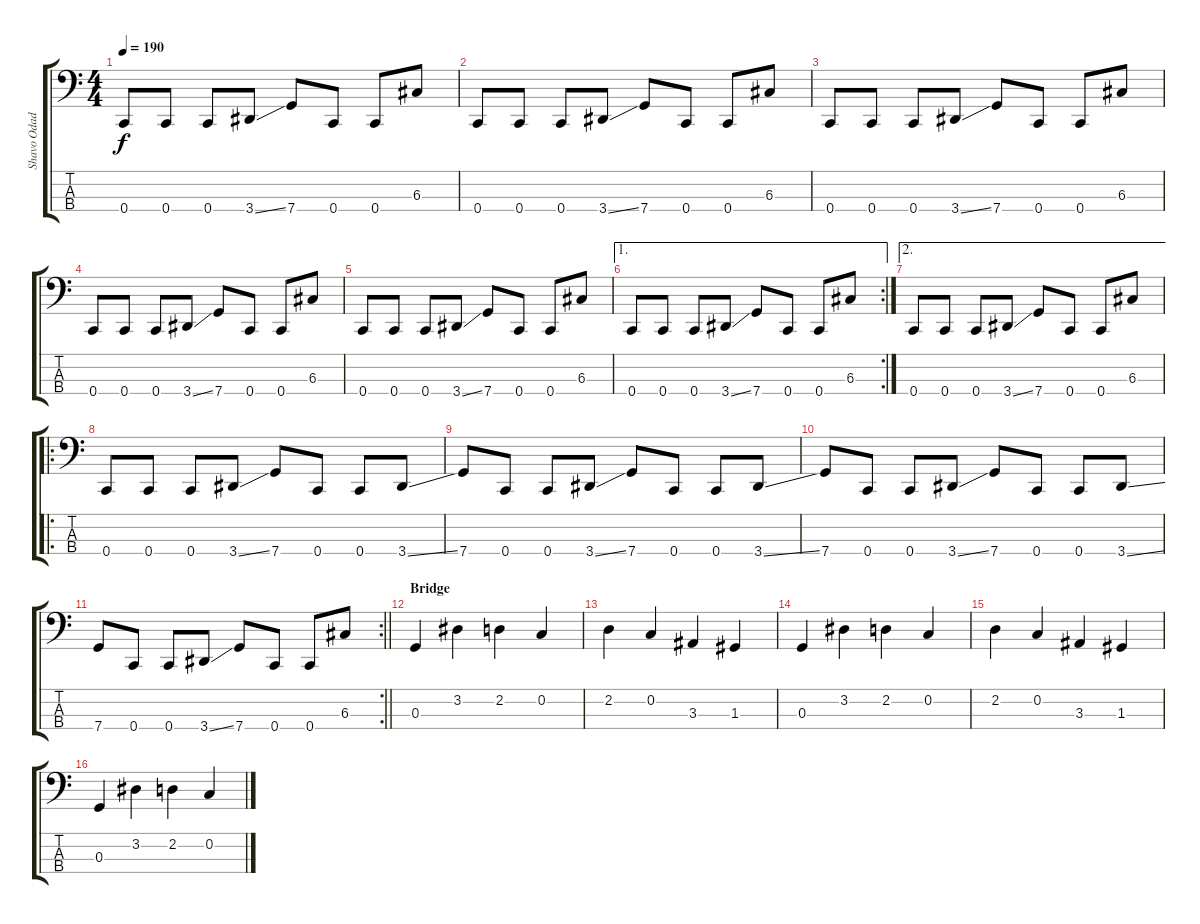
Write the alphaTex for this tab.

\track ("Shavo Odadijan" "Shavo Odad") {instrument electricbassfinger}
\staff {score tabs}
\tuning (F2 C2 G1 C1) {hide}
\ts (4 4)
\tempo 190
\clef f4
\ks c
0.4.8{dy f} 0.4.8 0.4.8 3.4{ss}.8 7.4.8 0.4.8 0.4.8 6.3.8 |
0.4.8 0.4.8 0.4.8 3.4{ss}.8 7.4.8 0.4.8 0.4.8 6.3.8 |
0.4.8 0.4.8 0.4.8 3.4{ss}.8 7.4.8 0.4.8 0.4.8 6.3.8 |
0.4.8 0.4.8 0.4.8 3.4{ss}.8 7.4.8 0.4.8 0.4.8 6.3.8 |
0.4.8 0.4.8 0.4.8 3.4{ss}.8 7.4.8 0.4.8 0.4.8 6.3.8 |
\ae 1
\rc 2
0.4.8 0.4.8 0.4.8 3.4{ss}.8 7.4.8 0.4.8 0.4.8 6.3.8 |
\ae 2
0.4.8 0.4.8 0.4.8 3.4{ss}.8 7.4.8 0.4.8 0.4.8 6.3.8 |
\ro
0.4.8 0.4.8 0.4.8 3.4{ss}.8 7.4.8 0.4.8 0.4.8 3.4{ss}.8 |
7.4.8 0.4.8 0.4.8 3.4{ss}.8 7.4.8 0.4.8 0.4.8 3.4{ss}.8 |
7.4.8 0.4.8 0.4.8 3.4{ss}.8 7.4.8 0.4.8 0.4.8 3.4{ss}.8 |
\rc 2
\barLineRight lightlight
7.4.8 0.4.8 0.4.8 3.4{ss}.8 7.4.8 0.4.8 0.4.8 6.3.8 |
\section ("" "Bridge")
0.3.4 3.2.4 2.2.4 0.2.4 |
2.2.4 0.2.4 3.3.4 1.3.4 |
0.3.4 3.2.4 2.2.4 0.2.4 |
2.2.4 0.2.4 3.3.4 1.3.4 |
0.3.4 3.2.4 2.2.4 0.2.4
